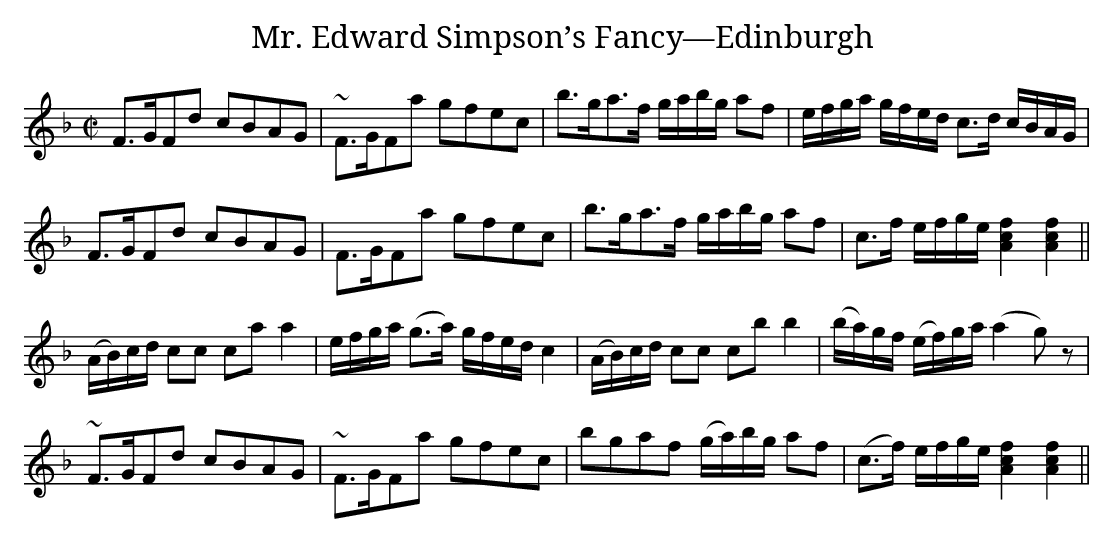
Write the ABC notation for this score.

X:1
T:Mr. Edward Simpson’s Fancy—Edinburgh
M:C|
L:1/8
K:F
F>GFd cBAG|~F>GFa gfec|b>ga>f g/a/b/g/ af|e/f/g/a/ g/f/e/d/ c>d c/B/A/G/|
F>GFd cBAG|F>GFa gfec|b>ga>f g/a/b/g/ af|c>f e/f/g/e/ [A2c2f2] [A2c2f2]||
(A/B/)c/d/ cc ca a2|e/f/g/a/ (g>a) g/f/e/d/ c2|(A/B/)c/d/ cc cb b2|(b/a/)g/f/ (e/f/)g/a/ (a2g)z|
~F>GFd cBAG|~F>GFa gfec|bgaf (g/a/)b/g/ af|(c>f) e/f/g/e/ [A2c2f2] [A2c2f2]||
